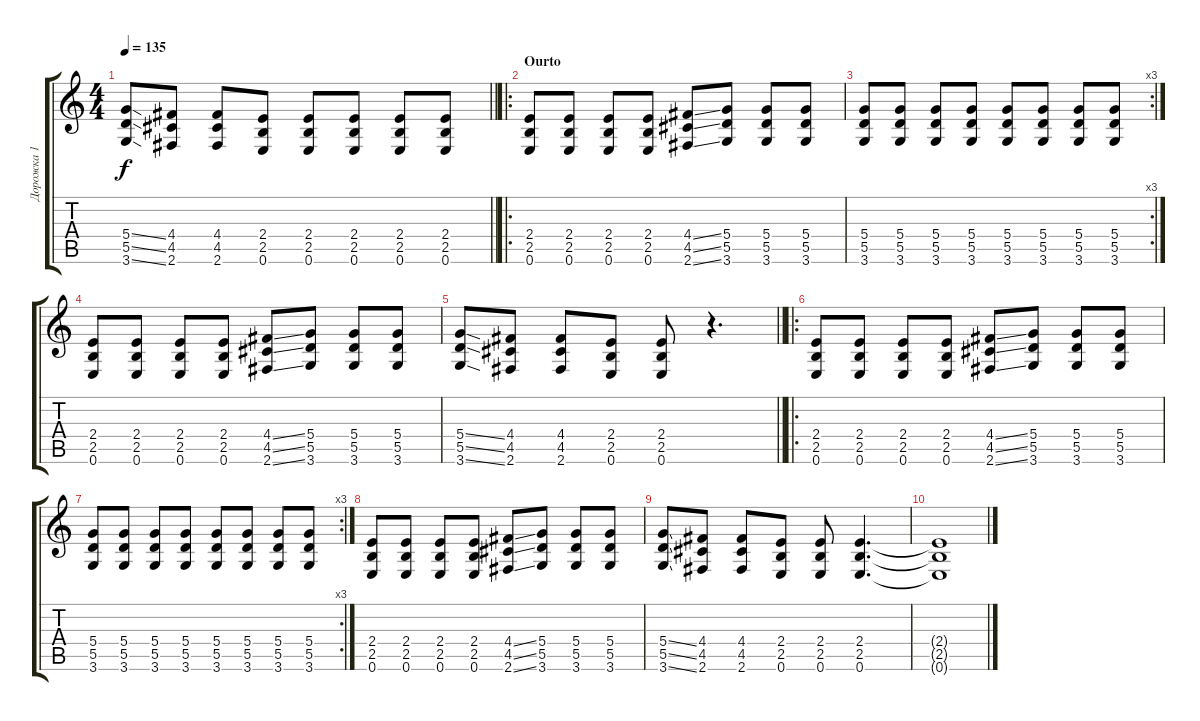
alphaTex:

\track ("Дорожка 1" "Дорожка 1") {instrument overdrivenguitar}
\staff {score tabs}
\tuning (E4 B3 G3 D3 A2 E2) {hide}
\ts (4 4)
\tempo 135
\clef g2
\barLineRight lightlight
\ks c
(5.4{ss} 5.5{ss} 3.6{ss}).8{dy f} (4.4 4.5 2.6).8 (4.4 4.5 2.6).8 (2.4 2.5 0.6).8 (2.4 2.5 0.6).8 (2.4 2.5 0.6).8 (2.4 2.5 0.6).8 (2.4 2.5 0.6).8 |
\ro
\section ("" "Ourto")
(2.4 2.5 0.6).8{balance 0} (2.4 2.5 0.6).8 (2.4 2.5 0.6).8 (2.4 2.5 0.6).8 (4.4{ss} 4.5{ss} 2.6{ss}).8 (5.4 5.5 3.6).8 (5.4 5.5 3.6).8 (5.4 5.5 3.6).8 |
\rc 3
(5.4 5.5 3.6).8 (5.4 5.5 3.6).8 (5.4 5.5 3.6).8 (5.4 5.5 3.6).8 (5.4 5.5 3.6).8 (5.4 5.5 3.6).8 (5.4 5.5 3.6).8 (5.4 5.5 3.6).8 |
(2.4 2.5 0.6).8 (2.4 2.5 0.6).8 (2.4 2.5 0.6).8 (2.4 2.5 0.6).8 (4.4{ss} 4.5{ss} 2.6{ss}).8 (5.4 5.5 3.6).8 (5.4 5.5 3.6).8 (5.4 5.5 3.6).8 |
\barLineRight lightlight
(5.4{ss} 5.5{ss} 3.6{ss}).8 (4.4 4.5 2.6).8 (4.4 4.5 2.6).8 (2.4 2.5 0.6).8 (2.4 2.5 0.6).8 r.4{d} |
\ro
(2.4 2.5 0.6).8{balance 8} (2.4 2.5 0.6).8 (2.4 2.5 0.6).8 (2.4 2.5 0.6).8 (4.4{ss} 4.5{ss} 2.6{ss}).8 (5.4 5.5 3.6).8 (5.4 5.5 3.6).8 (5.4 5.5 3.6).8 |
\rc 3
(5.4 5.5 3.6).8 (5.4 5.5 3.6).8 (5.4 5.5 3.6).8 (5.4 5.5 3.6).8 (5.4 5.5 3.6).8 (5.4 5.5 3.6).8 (5.4 5.5 3.6).8 (5.4 5.5 3.6).8 |
(2.4 2.5 0.6).8 (2.4 2.5 0.6).8 (2.4 2.5 0.6).8 (2.4 2.5 0.6).8 (4.4{ss} 4.5{ss} 2.6{ss}).8 (5.4 5.5 3.6).8 (5.4 5.5 3.6).8 (5.4 5.5 3.6).8 |
(5.4{ss} 5.5{ss} 3.6{ss}).8 (4.4 4.5 2.6).8 (4.4 4.5 2.6).8 (2.4 2.5 0.6).8 (2.4 2.5 0.6).8 (2.4 2.5 0.6).4{d} |
(2.4{t} 2.5{t} 0.6{t}).1
